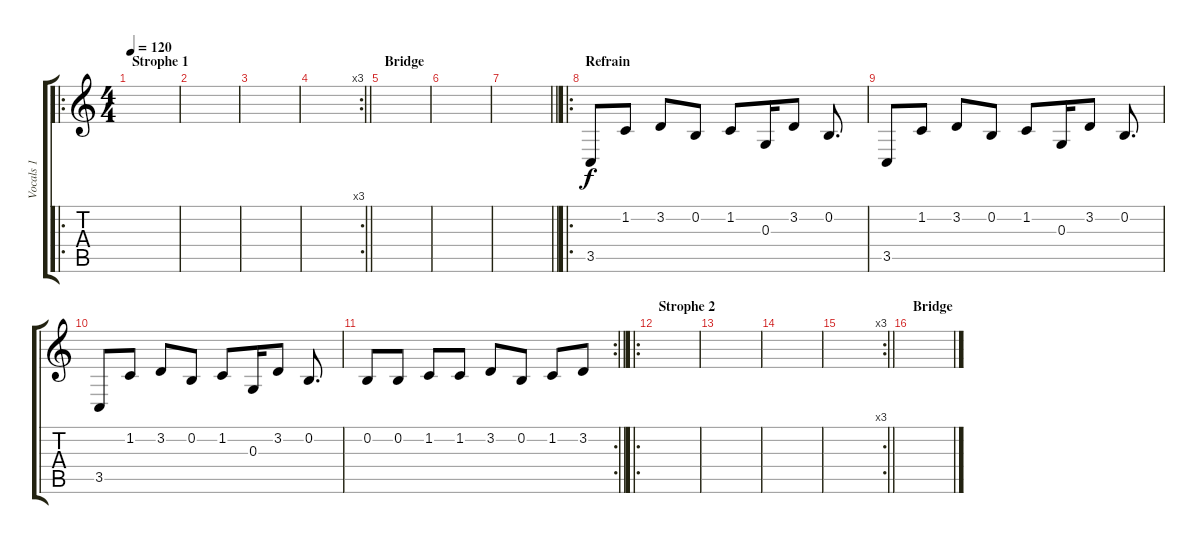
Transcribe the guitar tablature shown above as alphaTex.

\track ("Vocals 1" "Vocals 1") {instrument lead8bassandlead}
\staff {score tabs}
\tuning (E4 B3 G3 D3 A2 E2) {hide}
\ro
\ts (4 4)
\section ("" "Strophe 1")
\tempo 120
\clef g2
\ks c
|
|
|
\rc 3
\barLineRight lightlight
|
\section ("" "Bridge")
|
|
\barLineRight lightlight
|
\ro
\section ("" "Refrain")
3.5.8 1.2.8 3.2.8 0.2.8 1.2.8 0.3.16 3.2.8 0.2.8{d} |
3.5.8 1.2.8 3.2.8 0.2.8 1.2.8 0.3.16 3.2.8 0.2.8{d} |
3.5.8 1.2.8 3.2.8 0.2.8 1.2.8 0.3.16 3.2.8 0.2.8{d} |
\rc 2
\barLineRight lightlight
0.2.8 0.2.8 1.2.8 1.2.8 3.2.8 0.2.8 1.2.8 3.2.8 |
\ro
\section ("" "Strophe 2")
|
|
|
\rc 3
\barLineRight lightlight
|
\section ("" "Bridge")
